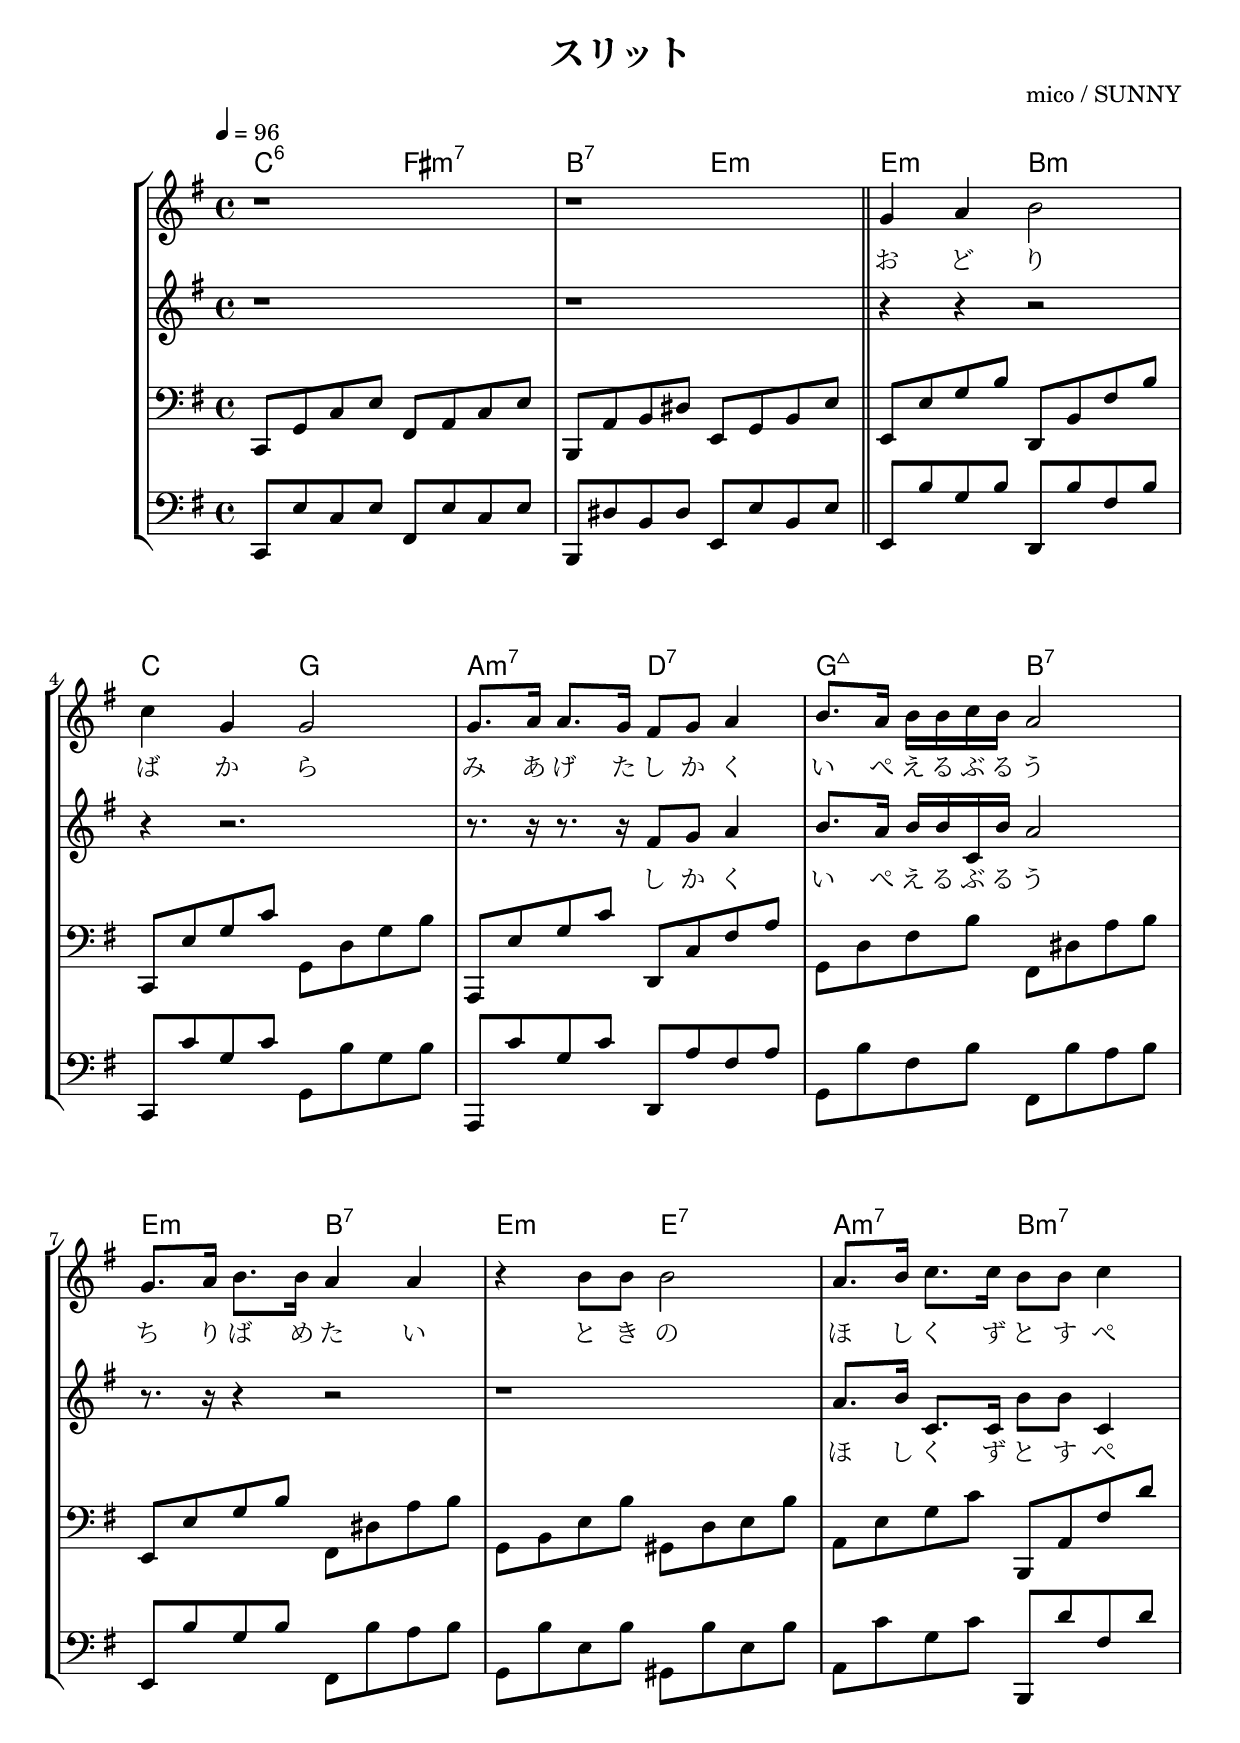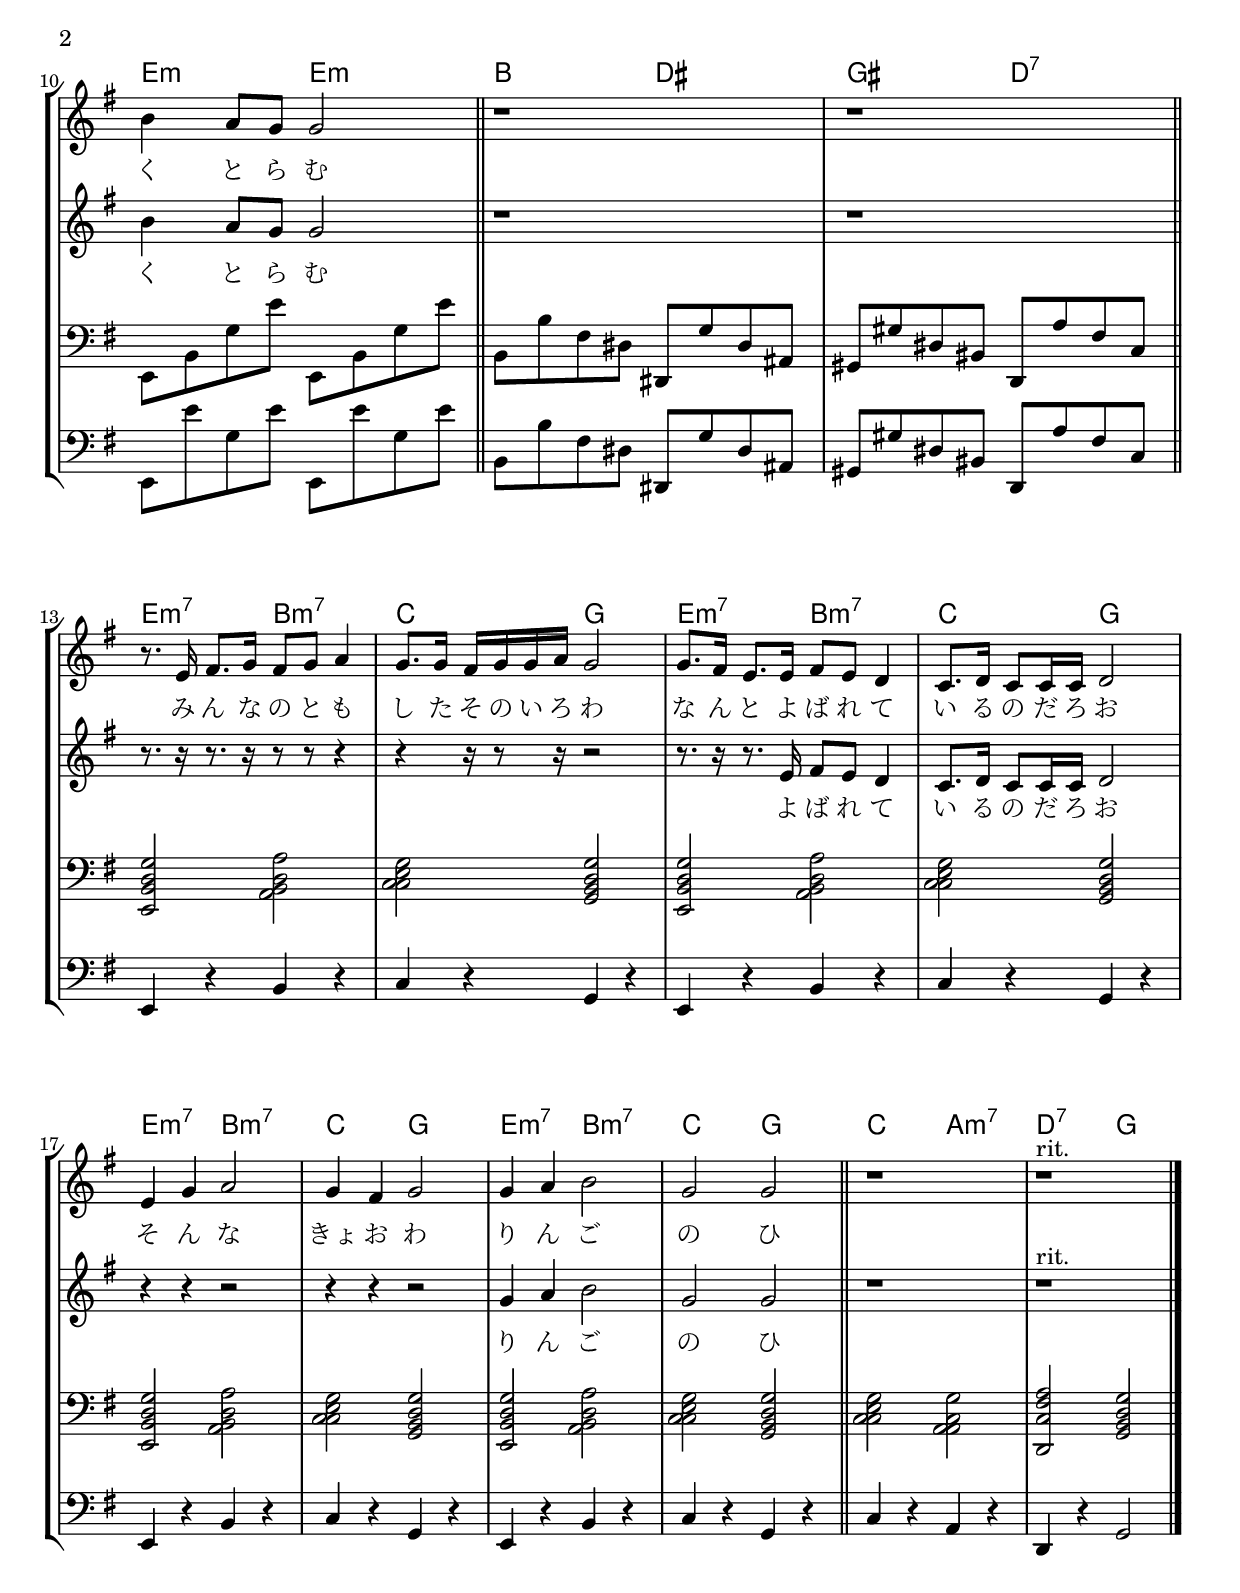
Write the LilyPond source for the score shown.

\version "2.12.1"

\header {
	title = \markup {スリット}
	composer = \markup \center-column {"mico / SUNNY"}
}

harmony = \chordmode {
	c2:6 fis:m7 b:7 e:m 

	e:m b:m c g a:min7 d:7 g:maj7 b:7 e:m b:7 e:m e:7 a:min7 b:min7 e:m e:m 

	b dis gis d:7 

	e:min7 b:min7 c g e:min7 b:min7 c g e:min7 b:min7 c g e:min7 b:min7 c g 

	c a:min7 d:7 g 
}

melody = {
	\key g \major
	\tempo 4 = 96
	r1 | r1   
	\set Staff.midiInstrument = #"fss0.34"
	g'4  a'4  b'2 
	c''4  g'4  g'2 
	g'8.  a'16  a'8.  g'16  fis'8  g'8  a'4 
	b'8.  a'16  b'16  b'16  c''16  b'16  a'2 
	g'8.  a'16  b'8.  b'16  a'4  a'4 
	r4  b'8  b'8  b'2 
	a'8.  b'16  c''8.  c''16  b'8  b'8  c''4 
	b'4  a'8  g'8  g'2
	r1 | r1   
	\set Staff.midiInstrument = #"fss0.34"
	r8.  e'16  fis'8.  g'16  fis'8  g'8  a'4 
	g'8.  g'16  fis'16  g'16  g'16  a'16  g'2 
	g'8.  fis'16  e'8.  e'16  fis'8  e'8  d'4 
	c'8.  d'16  c'8  c'16  c'16  d'2 
	e'4  g'4  a'2 
	g'4  fis'4  g'2 
	g'4  a'4  b'2 
	g'2  g'2
	r1 | r1^"rit." \bar "|."
}

words = \lyricmode {
	
	お  ど  り  ば  か  ら  み  あ  げ  た  し  か  く  い  ぺ  え  る  ぶ  る  う  ち  り  ば  め  た  い  と  き  の  ほ  し  く  ず  と  す  ぺ  く  と  ら  む  
	
	み  ん  な  の  と  も  し  た  そ  の  い  ろ  わ  な  ん  と  よ  ば  れ  て  い  る  の  だ  ろ  お  そ  ん  な  きょ  お  わ  り  ん  ご  の  ひ  
	
}

secondmelody = {
	\key g \major
	\tempo 4 = 96
	r1 | r1   
	\set Staff.midiInstrument = #"fss0.32"
	r4  r4  r2 
	r4  r2. 
	r8.  r16  r8.  r16  fis'8  g'8  a'4 
	b'8.  a'16  b'16  b'16  c'16  b'16  a'2 
	r8.  r16  r4  r2 
	r1 
	a'8.  b'16  c'8.  c'16  b'8  b'8  c'4 
	b'4  a'8  g'8  g'2
	r1 | r1   
	\set Staff.midiInstrument = #"fss0.32"
	r8.  r16  r8.  r16  r8  r8  r4 
	r4  r16  r8  r16  r2 
	r8.  r16  r8.  e'16  fis'8  e'8  d'4 
	c'8.  d'16  c'8  c'16  c'16  d'2 
	r4  r4  r2 
	r4  r4  r2 
	g'4  a'4  b'2 
	g'2  g'2
	r1 | r1^"rit." \bar "|."
}

secondwords = \lyricmode {
	
	し  か  く  い  ぺ  え  る  ぶ  る  う  ほ  し  く  ず  と  す  ぺ  く  と  ら  む  
	
	よ  ば  れ  て  い  る  の  だ  ろ  お  り  ん  ご  の  ひ  
	
}

tempochange = {
	\tempo 4 = 96
	r1 | r1 \bar "||"
	\tempo 4 = 96
	r1 | r1 | r1 | r1 | r1 | r1 | r1 | r1 \bar "||"
	\tempo 4 = 96
	r1 | r1 \bar "||"
	\tempo 4 = 96
	r1 | r1 | r1 | r1 | r1 | r1 | r1 | r1 \bar "||"
	\tempo 4 = 96
	r1 | \tempo 4 = 72 r2 \tempo 4 = 64 r2 \bar "|."
}

mainacc = {
	\clef bass
	\set Staff.midiInstrument = #"Violin"
	\key g \major
	\tempo 4 = 96
	c,8 g,8 c8 e8
	fis,8 a,8 c8 e8
	b,,8 a,8 b,8 dis8
	e,8 g,8 b,8 e8
	\bar "||"

	\set Staff.midiInstrument = #"Violin"
	e,8 e8 g8 b8
	d,8 b,8 fis8 b8
	c,8 e8 g8 c'8
	g,8 d8 g8 b8
	a,,8 e8 g8 c'8
	d,8 c8 fis8 a8
	g,8 d8 fis8 b8
	fis,8 dis8 a8 b8
	e,8 e8 g8 b8
	fis,8 dis8 a8 b8
	g,8 b,8 e8 b8
	gis,8 d8 e8 b8
	a,8 e8 g8 c'8
	b,,8 a,8 fis8 d'8
	e,8 b,8 g8 e'8
	e,8 b,8 g8 e'8
	\bar "||"

	\set Staff.midiInstrument = #"Violin"
	b,8 b fis dis
	dis,8 g dis ais,
	gis,8 gis dis bis,
	d,8 a fis c
	\bar "||"

	\set Staff.midiInstrument = #"Violin"
	<e, b, d g>2
	<b, a, d a>2
	<c c e g>2
	<g, b, d g>2
	<e, b, d g>2
	<b, a, d a>2
	<c c e g>2
	<g, b, d g>2
	<e, b, d g>2
	<b, a, d a>2
	<c c e g>2
	<g, b, d g>2
	<e, b, d g>2
	<b, a, d a>2
	<c c e g>2
	<g, b, d g>2
	\bar "||"

	\set Staff.midiInstrument = #"Violin"
	<c c e g>2
	<a, a, c g>2
	<d, c fis a>2
	<g, b, d g>2
	\bar "|."
}

subacc = {
	\clef bass
	\set Staff.midiInstrument = #"Cello"
	\key g \major
	\tempo 4 = 96
	c,8 e c e
	fis,8 e c e
	b,,8 dis b, dis
	e,8 e b, e
	\bar "||"

	\set Staff.midiInstrument = #"Cello"
	e,8 b g b
	d,8 b fis b
	c,8 c' g c'
	g,8 b g b
	a,,8 c' g c'
	d,8 a fis a
	g,8 b fis b
	fis,8 b a b
	e,8 b g b
	fis,8 b a b
	g,8 b e b
	gis,8 b e b
	a,8 c' g c'
	b,,8 d' fis d'
	e,8 e' g e'
	e,8 e' g e'
	\bar "||"

	\set Staff.midiInstrument = #"Cello"
	b,8 b fis dis
	dis,8 g dis ais,
	gis,8 gis dis bis,
	d,8 a fis c
	\bar "||"

	\set Staff.midiInstrument = #"Viola"
	e,4 r4
	b,4 r4
	c4 r4
	g,4 r4
	e,4 r4
	b,4 r4
	c4 r4
	g,4 r4
	e,4 r4
	b,4 r4
	c4 r4
	g,4 r4
	e,4 r4
	b,4 r4
	c4 r4
	g,4 r4
	\bar "||"

	\set Staff.midiInstrument = #"Viola"
	c4 r4
	a,4 r4
	d,4 r4
	g,2
	\bar "|."
}

percA = {
	\drummode {
	r1  |r2 r8 hho4 hho8  \bar "||"
	r1  |r1  |r1  |r1  |r1  |r1  |r1  |r2 r8 hho4 hho8  \bar "||"
	hh8 hh8 hh8 hh8 hh8 hh8 hh8 hh8  |r8 hh2. r8  \bar "||"
	cymr4 cymr4 cymr4 cymr4  |cymr4 cymr8 cymr16 cymr16 cymr4 cymr4  |cymr4 cymr4 cymr4 cymr4  |cymr4 cymr2.  |cymr4 cymr4 cymr4 cymr4  |cymr4 cymr8 cymr16 cymr16 cymr4 cymr4  |cymr4 cymr4 cymr4 cymr4  |cymr4 cymr2.  \bar "||"
	cymr4 cymr4 cymr4 cymr4  |cymr4 cymr8 cymr16 cymr16 cymr4 cymr4  \bar "|."
	}
}

percB = {
	\drummode {
	r4. hhp2 hhp8  |hhp4 hhp4 hhp4 hhp4  \bar "||"
	r4. hhp2 hhp8  |r4. hhp2 hhp8  |r4. hhp2 hhp8  |r4. hhp2 hhp8  |r4. hhp2 hhp8  |r4. hhp2 hhp8  |r4. hhp2 hhp8  |hhp4 hhp4 hhp4 hhp4  \bar "||"
	r4 sn8. sn8 sn8. sn8. sn16  |r4 sn2 sn4  \bar "||"
	r2 sn2  |r2 sn2  |r2 sn2  |r8 sn8 sn2.  |r2 sn2  |r2 sn2  |r2 sn2  |r8 sn8 sn2.  \bar "||"
	r2 sn2  |r2 sn2  \bar "|."
	}
}

percC = {
	\drummode {
	hh4 hh4 hh4 hh4  |r4. hh2 r8  \bar "||"
	hh4 hh4 hh4 hh4  |hh4 hh4 hh4 hh4  |hh4 hh4 hh4 hh4  |hh4 hh4 hh4 hh4  |hh4 hh4 hh4 hh4  |hh4 hh4 hh4 hh4  |hh4 hh4 hh4 hh4  |r4. hh2 r8  \bar "||"
	bd8 bd4 bd2 bd8  |bd8 bd4. bd4. bd8  \bar "||"
	bd2. r8 bd8  |bd2. r8 bd8  |bd2. r8 bd8  |bd4. bd8 bd4. bd8  |bd2. r8 bd8  |bd2. r8 bd8  |bd2. r8 bd8  |bd2 r8 bd4.  \bar "||"
	bd2. r8 bd8  |bd2 r8 bd4.  \bar "|."
	}
}

percD = {
	\drummode {
	bd2. r8 bd8  |bd8. bd4. r16 bd4 bd8  \bar "||"
	bd2. r8 bd8  |bd8. bd8. bd2 bd8  |bd2. r8 bd8  |bd8. bd8. bd2 bd8  |bd2. r8 bd8  |bd8. bd8. bd2 bd8  |bd2. r8 bd8  |bd8. bd4. r16 bd4 bd8  \bar "||"
	r1  |r2 r8 hho4.  \bar "||"
	r1 |r1 |r1 |r2 r8 tommh8 tommh4  |r1 |r1 |r1 |r8. tommh8. tommh2 r8  \bar "||"
	r1 |r8. tommh8. tommh2 r8  \bar "|."
	}
}

percE = {
	\drummode {
	r1 | r1 \bar "||"
	r1 | r1 | r1 | r1 | r1 | r1 | r1 | r1 \bar "||"
	r1 |cymc1  \bar "||"
	r1 |r1 |r1 |r2. r8 toml8  |r1 |r1 |r1 |r2. toml8 toml8  \bar "||"
	r1 |r2. toml8 toml8  \bar "|."
	}
}

percF = {
	\drummode {
	r1 | r1 \bar "||"
	r1 | r1 | r1 | r1 | r1 | r1 | r1 | r1 \bar "||"
	r1 |r4 r16 tommh16 tommh4. tommh4  \bar "||"
	r1 |r1 |r1 |r1 |r1 |r1 |r1 |hho1  \bar "||"
	r1 |hho1  \bar "|."
	}
}

percG = {
	\drummode {
	r1 | r1 \bar "||"
	r1 | r1 | r1 | r1 | r1 | r1 | r1 | r1 \bar "||"
	r1 |r4. r16 tomml4. tomml8.  \bar "||"
	r1 | r1 | r1 | r1 | r1 | r1 | r1 | r1 \bar "||"
	r1 | r1 \bar "|."
	}
}

percH = {
	\drummode {
	r1 | r1 \bar "||"
	r1 | r1 | r1 | r1 | r1 | r1 | r1 | r1 \bar "||"
	r1 |r2 r16 toml8 toml4 r16  \bar "||"
	r1 | r1 | r1 | r1 | r1 | r1 | r1 | r1 \bar "||"
	r1 | r1 \bar "|."
	}
}

percI = {
	\drummode {
	r1 | r1 \bar "||"
	r1 | r1 | r1 | r1 | r1 | r1 | r1 | r1 \bar "||"
	r1 |r2 r8 tomfh4 tomfh8  \bar "||"
	r1 | r1 | r1 | r1 | r1 | r1 | r1 | r1 \bar "||"
	r1 | r1 \bar "|."
	}
}

\score {
	<<
		\new StaffGroup <<
			\new ChordNames {\harmony}
			\new Voice = "melody" {\melody}
			\new Lyrics \lyricsto "melody" \words
			\new Voice = "secondmelody" {\secondmelody}
			\new Lyrics \lyricsto "secondmelody" \secondwords
			\new Staff = "mainacc" {\mainacc}
			\new Staff = "subacc" {\subacc}
		>>
	>>
	\layout { }
}
